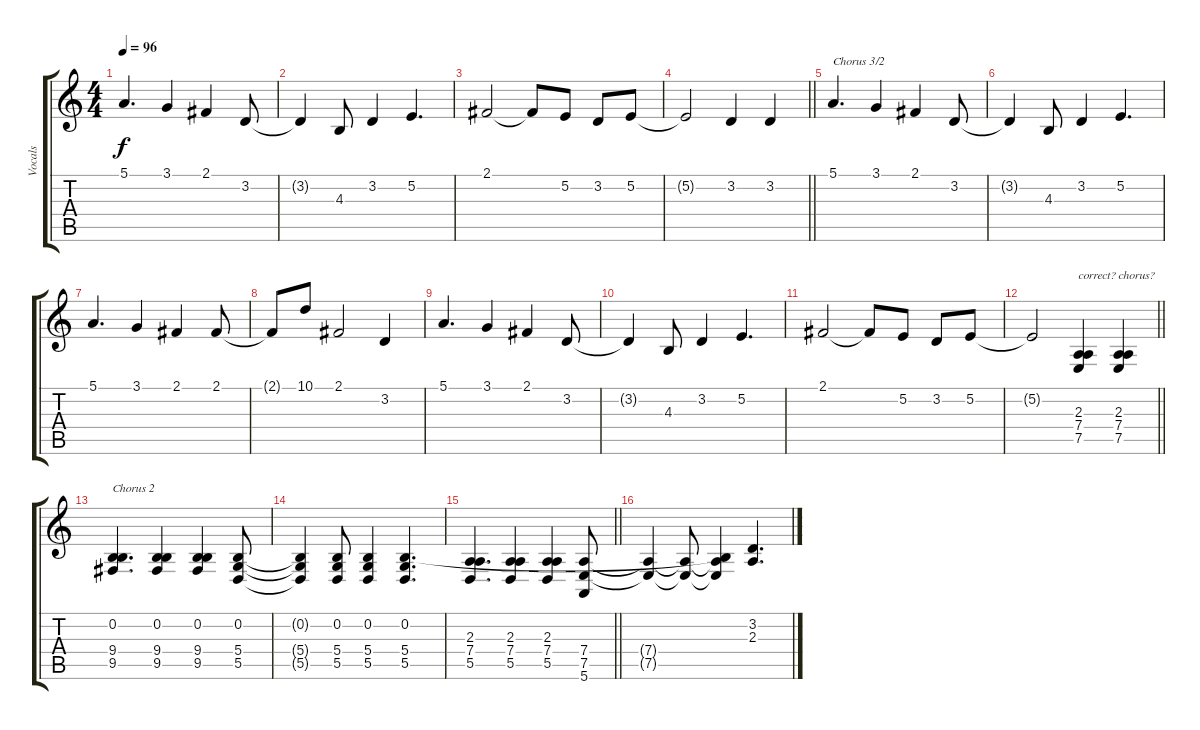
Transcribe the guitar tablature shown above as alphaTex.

\track ("Vocals" "Vocals") {instrument cello}
\staff {score tabs}
\tuning (E4 B3 G3 D3 A2 E2) {hide}
\ts (4 4)
\tempo 96
\clef g2
\ks c
5.1.4{d dy f} 3.1.4 2.1.4 3.2.8 |
3.2{t}.4 4.3.8 3.2.4 5.2.4{d} |
2.1.2 2.1{t}.8 5.2.8 3.2.8 5.2.8 |
\barLineRight lightlight
5.2{t}.2 3.2.4 3.2.4 |
5.1.4{d txt "Chorus 3/2"} 3.1.4 2.1.4 3.2.8 |
3.2{t}.4 4.3.8 3.2.4 5.2.4{d} |
5.1.4{d} 3.1.4 2.1.4 2.1.8 |
2.1{t}.8 10.1.8 2.1.2 3.2.4 |
5.1.4{d} 3.1.4 2.1.4 3.2.8 |
3.2{t}.4 4.3.8 3.2.4 5.2.4{d} |
2.1.2 2.1{t}.8 5.2.8 3.2.8 5.2.8 |
\barLineRight lightlight
5.2{t}.2 (2.3 7.4 7.5).4{txt "correct? chorus?"} (2.3 7.4 7.5).4 |
(0.2 9.4 9.5).4{d txt "Chorus 2"} (0.2 9.4 9.5).4 (0.2 9.4 9.5).4 (0.2 5.4 5.5).8 |
(0.2{t} 5.4{t} 5.5{t}).4 (0.2 5.4 5.5).8 (0.2 5.4 5.5).4 (0.2 5.4 5.5).4{d} |
\barLineRight lightlight
(2.3 7.4 5.5).4{d} (2.3 7.4 5.5).4 (2.3 7.4 5.5).4 (7.4 7.5 5.6).8 |
(7.4{t} 7.5{t}).4 (7.4{t} 7.5{t}).8 (0.2{t} 7.4{t} 7.5{t}).4 (3.2 2.3).4{d}
